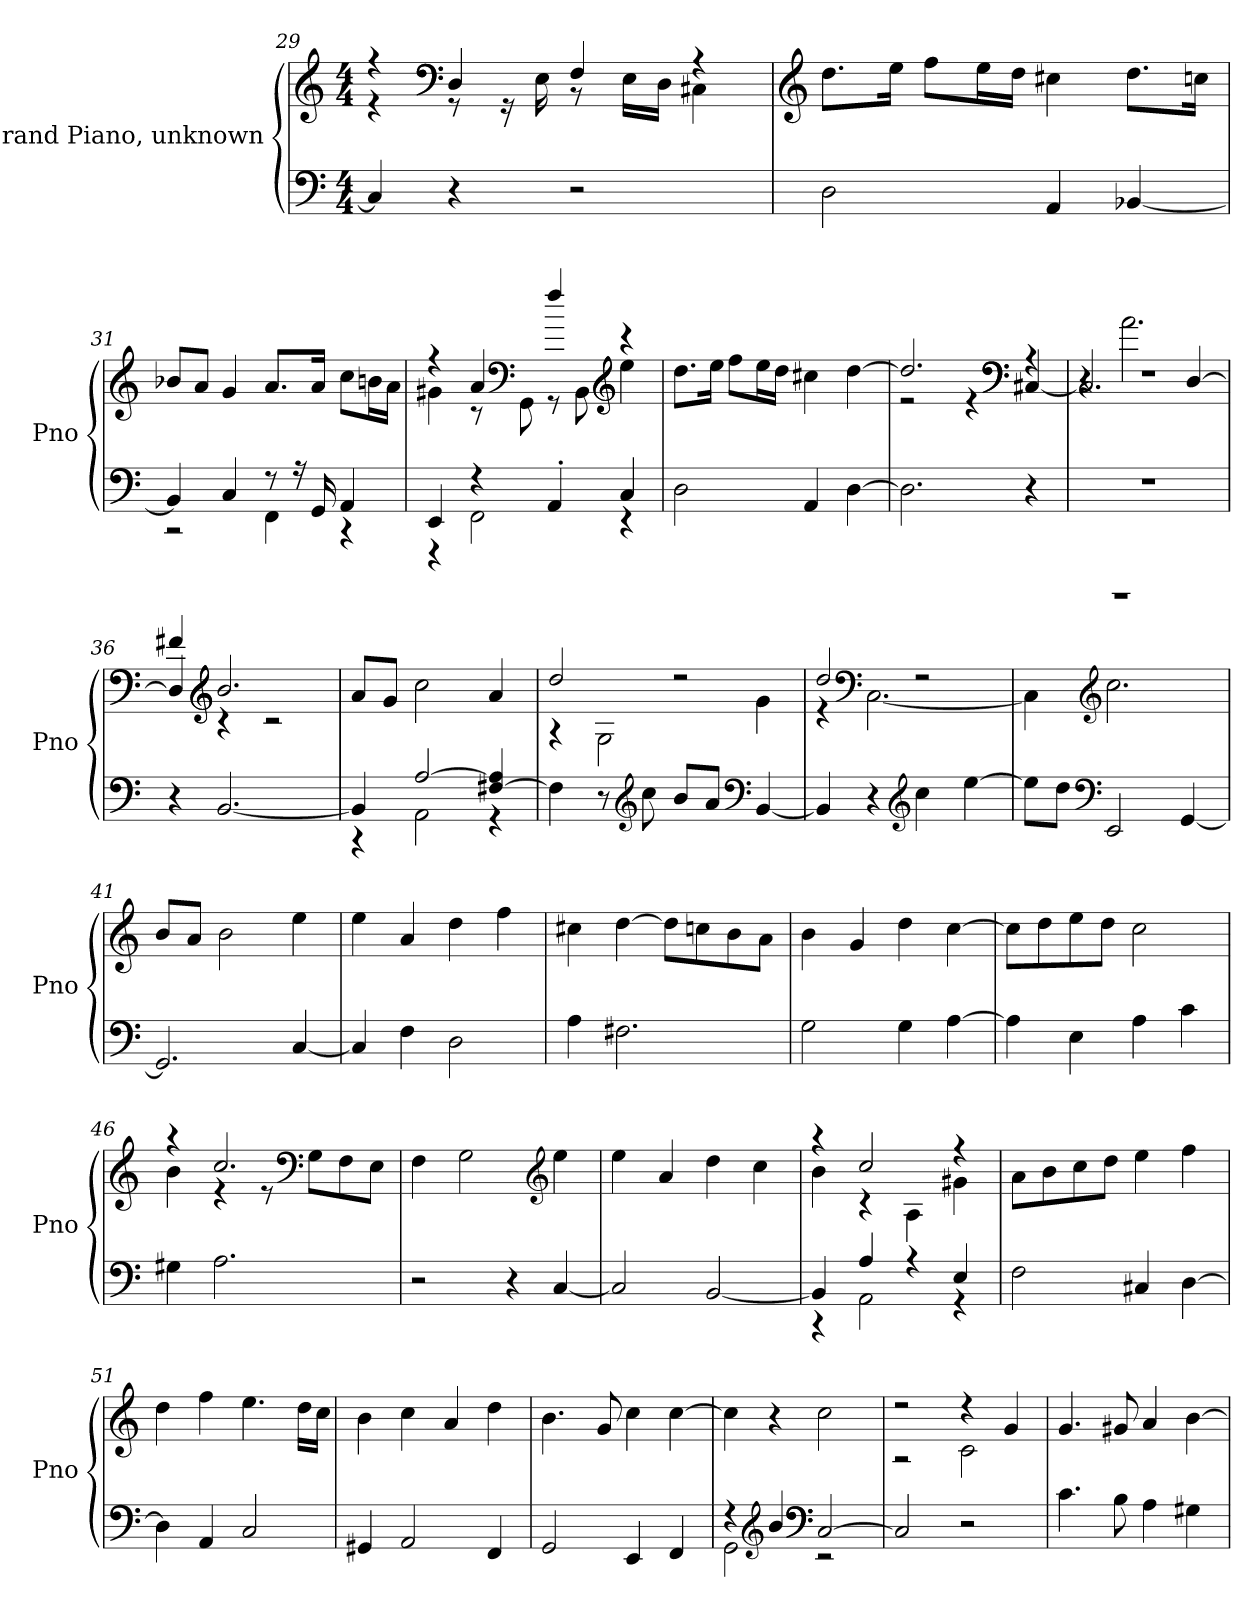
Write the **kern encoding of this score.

**kern	**kern
*part1	*part1
*staff2	*staff1
*I"Grand Piano, unknown	*
*I'Pno	*
!!LO:LB:g=z
*clefF4	*clefG2
*k[]	*k[]
*M4/4	*M4/4
=29	=29
*	*^
4C/]	4r	4r
*	*clefF4	*
4r	4D/	8r
.	.	16r
.	.	16E\
2r	4F/	8r
.	.	16E\LL
.	.	16D\JJ
.	4r	4C#X\
*	*v	*v
=30	=30
*	*clefG2
2D\	8.dd\L
.	16ee\Jk
.	8ff\L
.	16ee\L
.	16dd\JJ
4AA/	4cc#X\
[4BB-X/	8.dd\L
.	16ccn\Jk
=31	=31
*^	*
4BB-/]	2r	8b-X/L
.	.	8a/J
4C/	.	4g/
8r	4FF\	8.a/L
16r	.	.
16GG/	.	16a/Jk
4AA/	4r	8cc\L
.	.	16bn\L
.	.	16a\JJ
=32	=32	=32
*	*	*^
4EE/	4r	4r	4g#X\
4r	2FF\	4a/	8r
*	*	*clefF4	*
.	.	.	8GG\
4AA'/	.	4ff/	8r
.	.	.	8BB\
*	*	*clefG2	*
4C/	4r	4r	4ee\
*v	*v	*	*
*	*v	*v
!!LO:PB:g=z
=33	=33
2D\	8.dd\L
.	16ee\Jk
.	8ff\L
.	16ee\L
.	16dd\JJ
4AA/	4cc#X\
[4D\	[4dd\
=34	=34
*	*^
2.D\]	2.dd/]	2r
.	.	4r
*	*clefF4	*
4r	4r	[4C#X/
=35	=35	=35
*	*	*^
1r	1r	4r	2.C#/]
.	.	2.a\	.
.	.	.	[4D/
*	*	*v	*v
=36	=36	=36
4r	4f#X/	4D/]
*	*clefG2	*
[2.BB/	2.b/	4r
.	.	2r
*	*v	*v
=37	=37
*^	*
4BB/]	4r	8a/L
.	.	8g/J
[2A/	2AA\	2cc\
[4F#X/ 4A/]	4r	4a/
*v	*v	*
=38	=38
*	*^
4F#\]	2dd/	4r
8r	.	2G\
*clefG2	*	*
8cc\	.	.
8b/L	2r	.
8a/J	.	.
*clefF4	*	*
[4BB/	.	4g\
!!LO:LB:g=z	!!
=39	=39	=39
4BB/]	2dd/	4r
*	*clefF4	*
4r	.	[2.C\
*clefG2	*	*
4cc\	2r	.
[4ee\	.	.
=40	=40	=40
8ee\L]	1r	4C\]
8dd\J	.	.
*clefF4	*clefG2	*
2EE/	.	2.cc\
[4GG/	.	.
*	*v	*v
=41	=41
2.GG/]	8b/L
.	8a/J
.	2b\
[4C/	4ee\
=42	=42
4C/]	4ee\
4F\	4a/
2D\	4dd\
.	4ff\
=43	=43
4A\	4cc#X\
2.F#X\	[4dd\
.	8dd\L]
.	8ccn\
.	8b\
.	8a\J
=44	=44
2G\	4b\
.	4g/
4G\	4dd\
[4A\	[4cc\
=45	=45
4A\]	8cc\L]
.	8dd\
4E\	8ee\
.	8dd\J
4A\	2cc\
4c\	.
!!LO:LB:g=z
=46	=46
*	*^
4G#X\	4r	4b\
2.A\	2.cc/	4r
.	.	8r
*	*clefF4	*
.	.	8G\L
.	.	8F\
.	.	8E\J
*	*v	*v
=47	=47
2r	4F\
.	2G\
4r	.
*	*clefG2
[4C/	4ee\
=48	=48
2C/]	4ee\
.	4a/
[2BB/	4dd\
.	4cc\
=49	=49
*^	*^
4BB/]	4r	4r	4b\
4A/	2AA\	2cc/	4r
4r	.	.	4A\
4E/	4r	4r	4g#X\
*v	*v	*	*
*	*v	*v
=50	=50
2F\	8a\L
.	8b\
.	8cc\
.	8dd\J
4C#X/	4ee\
[4D\	4ff\
=51	=51
4D\]	4dd\
4AA/	4ff\
2C/	4.ee\
.	16dd\LL
.	16cc\JJ
=52	=52
4GG#X/	4b\
2AA/	4cc\
.	4a/
4FF/	4dd\
=53	=53
2GG/	4.b\
.	8g/
4EE/	4cc\
4FF/	[4cc\
!!LO:LB:g=z
=54	=54
*^	*
4r	2GG\	4cc\]
*clefG2	*	*
4b/	.	4r
*clefF4	*	*
[2C/	2r	2cc\
*v	*v	*
=55	=55
*	*^
2C/]	2r	2r
2r	4r	2c\
.	4g/	.
*	*v	*v
=56	=56
4.c\	4.g/
8B\	8g#X/
4A\	4a/
4G#X\	[4b\
=	=
*-	*-
